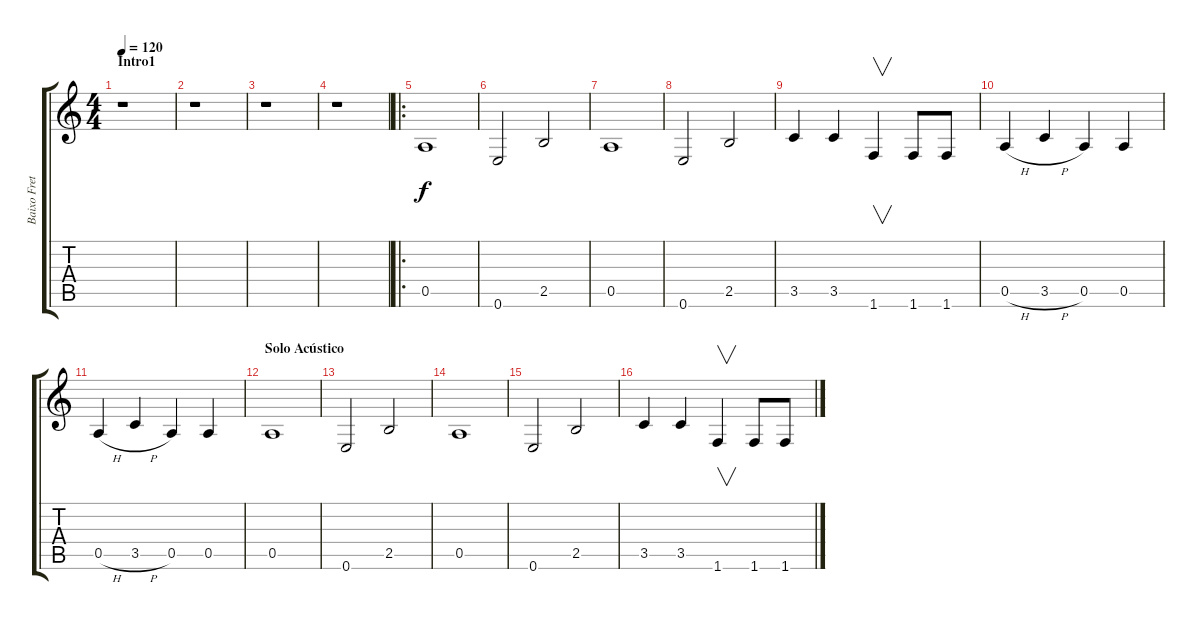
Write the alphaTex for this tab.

\track ("Baixo Fretles" "Baixo Fret") {instrument fretlessbass}
\staff {score tabs}
\tuning (E4 B3 G3 D3 A2 E2) {hide}
\ts (4 4)
\section ("" "Intro1")
\tempo 120
\clef g2
\ks c
r.1{dy f instrument fretlessbass} |
r.1 |
r.1 |
r.1 |
\ro
0.5.1 |
0.6.2 2.5.2 |
0.5.1 |
0.6.2 2.5.2 |
3.5.4 3.5.4 1.6.4{v} 1.6.8 1.6.8 |
0.5{h}.4 3.5{h}.4 0.5.4 0.5.4 |
0.5{h}.4 3.5{h}.4 0.5.4 0.5.4 |
\section ("" "Solo Acústico")
0.5.1 |
0.6.2 2.5.2 |
0.5.1 |
0.6.2 2.5.2 |
3.5.4 3.5.4 1.6.4{v} 1.6.8 1.6.8
